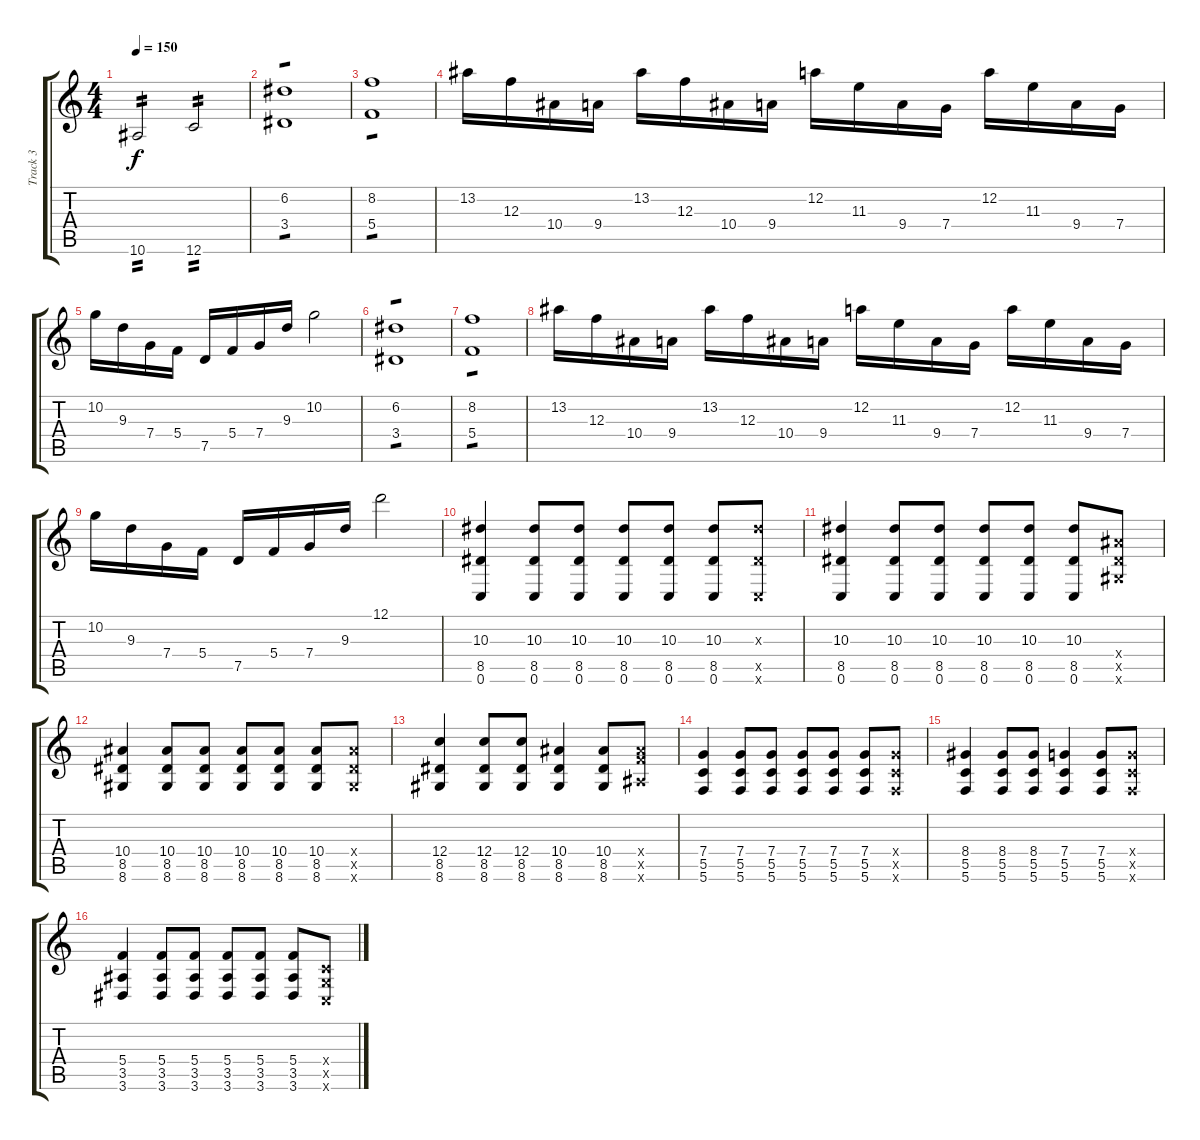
\track ("Track 3" "Track 3") {instrument distortionguitar}
\staff {score tabs}
\tuning (D4 A3 F3 C3 G2 C2) {hide}
\ts (4 4)
\tempo 150
\clef g2
\ks c
10.6.2{tp 2 dy f} 12.6.2{tp 2} |
(6.2 3.4).1{tp 1} |
(8.2 5.4).1{tp 1} |
13.2.16 12.3.16 10.4.16 9.4.16 13.2.16 12.3.16 10.4.16 9.4.16 12.2.16 11.3.16 9.4.16 7.4.16 12.2.16 11.3.16 9.4.16 7.4.16 |
10.2.16 9.3.16 7.4.16 5.4.16 7.5.16 5.4.16 7.4.16 9.3.16 10.2.2 |
(6.2 3.4).1{tp 1} |
(8.2 5.4).1{tp 1} |
13.2.16 12.3.16 10.4.16 9.4.16 13.2.16 12.3.16 10.4.16 9.4.16 12.2.16 11.3.16 9.4.16 7.4.16 12.2.16 11.3.16 9.4.16 7.4.16 |
10.2.16 9.3.16 7.4.16 5.4.16 7.5.16 5.4.16 7.4.16 9.3.16 12.1.2 |
(10.3 8.5 0.6).4 (10.3 8.5 0.6).8 (10.3 8.5 0.6).8 (10.3 8.5 0.6).8 (10.3 8.5 0.6).8 (10.3 8.5 0.6).8 (10.3{x} 8.5{x} 0.6{x}).8 |
(10.3 8.5 0.6).4 (10.3 8.5 0.6).8 (10.3 8.5 0.6).8 (10.3 8.5 0.6).8 (10.3 8.5 0.6).8 (10.3 8.5 0.6).8 (10.4{x} 8.5{x} 8.6{x}).8 |
(10.4 8.5 8.6).4 (10.4 8.5 8.6).8 (10.4 8.5 8.6).8 (10.4 8.5 8.6).8 (10.4 8.5 8.6).8 (10.4 8.5 8.6).8 (10.4{x} 8.5{x} 8.6{x}).8 |
(12.4 8.5 8.6).4 (12.4 8.5 8.6).8 (12.4 8.5 8.6).8 (10.4 8.5 8.6).4 (10.4 8.5 8.6).8 (10.4{x} 10.5{x} 10.6{x}).8 |
(7.4 5.5 5.6).4 (7.4 5.5 5.6).8 (7.4 5.5 5.6).8 (7.4 5.5 5.6).8 (7.4 5.5 5.6).8 (7.4 5.5 5.6).8 (7.4{x} 5.5{x} 5.6{x}).8 |
(8.4 5.5 5.6).4 (8.4 5.5 5.6).8 (8.4 5.5 5.6).8 (7.4 5.5 5.6).4 (7.4 5.5 5.6).8 (7.4{x} 5.5{x} 5.6{x}).8 |
(5.4 3.5 3.6).4 (5.4 3.5 3.6).8 (5.4 3.5 3.6).8 (5.4 3.5 3.6).8 (5.4 3.5 3.6).8 (5.4 3.5 3.6).8 (0.4{x} 0.5{x} 0.6{x}).8
